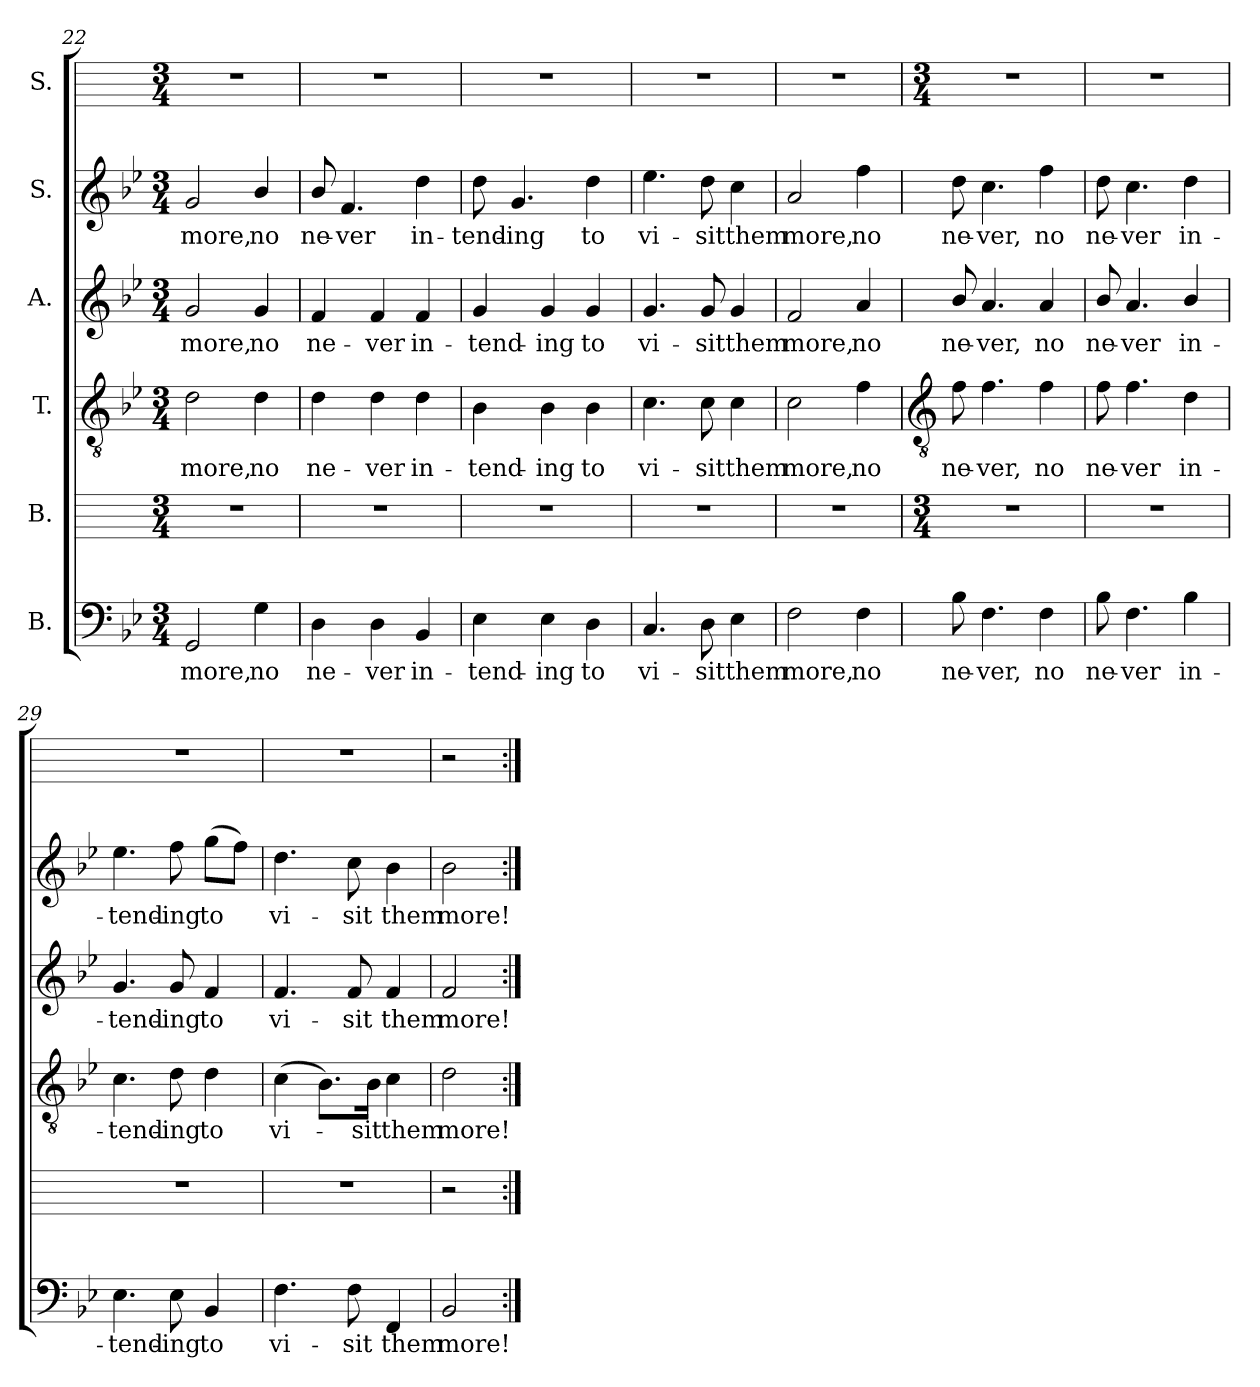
**kern	**text	**kern	**kern	**text	**kern	**text	**kern	**text	**kern
*part6	*part6	*part5	*part4	*part4	*part3	*part3	*part2	*part2	*part1
*staff6	*staff6	*staff5	*staff4	*staff4	*staff3	*staff3	*staff2	*staff2	*staff1
*I"B.	*	*I"B.	*I"T.	*	*I"A.	*	*I"S.	*	*I"S.
!!LO:LB:g=z
*clefF4	*	*	*clefGv2	*	*clefG2	*	*clefG2	*	*
*k[b-e-]	*	*	*k[b-e-]	*	*k[b-e-]	*	*k[b-e-]	*	*
*B-:	*	*	*B-:	*	*B-:	*	*B-:	*	*
*M3/4	*	*M3/4	*M3/4	*	*M3/4	*	*M3/4	*	*M3/4
=22	=22	=22	=22	=22	=22	=22	=22	=22	=22
!	!LO:LY:b	!	!	!LO:LY:b	!	!LO:LY:b	!	!LO:LY:b	!
2GG	more,	2.r	2d	more,	2g	more,	2g	more,	2.r
!	!LO:LY:b	!	!	!LO:LY:b	!	!LO:LY:b	!	!LO:LY:b	!
4G	no	.	4d	no	4g	no	4b-/	no	.
=23	=23	=23	=23	=23	=23	=23	=23	=23	=23
!	!LO:LY:b	!	!	!LO:LY:b	!	!LO:LY:b	!	!LO:LY:b	!
4D	ne-	2.r	4d	ne-	4f	ne-	8b-/	ne-	2.r
!	!	!	!	!	!	!	!	!LO:LY:b	!
.	.	.	.	.	.	.	4.f	-ver	.
!	!LO:LY:b	!	!	!LO:LY:b	!	!LO:LY:b	!	!	!
4D	-ver	.	4d	-ver	4f	-ver	.	.	.
!	!LO:LY:b	!	!	!LO:LY:b	!	!LO:LY:b	!	!LO:LY:b	!
4BB-	in-	.	4d	in-	4f	in-	4dd	in-	.
=24	=24	=24	=24	=24	=24	=24	=24	=24	=24
!	!LO:LY:b	!	!	!LO:LY:b	!	!LO:LY:b	!	!LO:LY:b	!
4E-	-tend-	2.r	4B-	-tend-	4g	-tend-	8dd	-tend-	2.r
!	!	!	!	!	!	!	!	!LO:LY:b	!
.	.	.	.	.	.	.	4.g	-ing	.
!	!LO:LY:b	!	!	!LO:LY:b	!	!LO:LY:b	!	!	!
4E-	-ing	.	4B-	-ing	4g	-ing	.	.	.
!	!LO:LY:b	!	!	!LO:LY:b	!	!LO:LY:b	!	!LO:LY:b	!
4D	to	.	4B-	to	4g	to	4dd	to	.
=25	=25	=25	=25	=25	=25	=25	=25	=25	=25
!	!LO:LY:b	!	!	!LO:LY:b	!	!LO:LY:b	!	!LO:LY:b	!
4.C	vi-	2.r	4.c	vi-	4.g	vi-	4.ee-	vi-	2.r
!	!LO:LY:b	!	!	!LO:LY:b	!	!LO:LY:b	!	!LO:LY:b	!
8D	-sit	.	8c	-sit	8g	-sit	8dd	-sit	.
!	!LO:LY:b	!	!	!LO:LY:b	!	!LO:LY:b	!	!LO:LY:b	!
4E-	them	.	4c	them	4g	them	4cc	them	.
=26	=26	=26	=26	=26	=26	=26	=26	=26	=26
!	!LO:LY:b	!	!	!LO:LY:b	!	!LO:LY:b	!	!LO:LY:b	!
2F	more,	2.r	2c	more,	2f	more,	2a	more,	2.r
!	!LO:LY:b	!	!	!LO:LY:b	!	!LO:LY:b	!	!LO:LY:b	!
4F	no	.	4f	no	4a	no	4ff	no	.
!!LO:LB:g=z
=27	=27	=27	=27	=27	=27	=27	=27	=27	=27
*	*	*	*clefGv2	*	*	*	*	*	*
*	*	*M3/4	*	*	*	*	*	*	*M3/4
!	!LO:LY:b	!	!	!LO:LY:b	!	!LO:LY:b	!	!LO:LY:b	!
8B-	ne-	2.r	8f	ne-	8b-/	ne-	8dd	ne-	2.r
!	!LO:LY:b	!	!	!LO:LY:b	!	!LO:LY:b	!	!LO:LY:b	!
4.F	-ver,	.	4.f	-ver,	4.a/	-ver,	4.cc	-ver,	.
!	!LO:LY:b	!	!	!LO:LY:b	!	!LO:LY:b	!	!LO:LY:b	!
4F	no	.	4f	no	4a/	no	4ff	no	.
=28	=28	=28	=28	=28	=28	=28	=28	=28	=28
!	!LO:LY:b	!	!	!LO:LY:b	!	!LO:LY:b	!	!LO:LY:b	!
8B-	ne-	2.r	8f	ne-	8b-/	ne-	8dd	ne-	2.r
!	!LO:LY:b	!	!	!LO:LY:b	!	!LO:LY:b	!	!LO:LY:b	!
4.F	-ver	.	4.f	-ver	4.a/	-ver	4.cc	-ver	.
!	!LO:LY:b	!	!	!LO:LY:b	!	!LO:LY:b	!	!LO:LY:b	!
4B-	in-	.	4d	in-	4b-/	in-	4dd	in-	.
=29	=29	=29	=29	=29	=29	=29	=29	=29	=29
!	!LO:LY:b	!	!	!LO:LY:b	!	!LO:LY:b	!	!LO:LY:b	!
4.E-	-tend-	2.r	4.c	-tend-	4.g	-tend-	4.ee-	-tend-	2.r
!	!LO:LY:b	!	!	!LO:LY:b	!	!LO:LY:b	!	!LO:LY:b	!
8E-	-ing	.	8d	-ing	8g	-ing	8ff	-ing	.
!	!LO:LY:b	!	!	!LO:LY:b	!	!LO:LY:b	!	!LO:LY:b	!
4BB-	to	.	4d	to	4f	to	(>8gg\L	to	.
.	.	.	.	.	.	.	8ff\J)	.	.
=30	=30	=30	=30	=30	=30	=30	=30	=30	=30
!	!LO:LY:b	!	!	!LO:LY:b	!	!LO:LY:b	!	!LO:LY:b	!
4.F	vi-	2.r	(>4c	vi-	4.f	vi-	4.dd	vi-	2.r
.	.	.	8.B-\L)	.	.	.	.	.	.
!	!LO:LY:b	!	!	!	!	!LO:LY:b	!	!LO:LY:b	!
8F	-sit	.	.	.	8f	-sit	8cc	-sit	.
!	!	!	!	!LO:LY:b	!	!	!	!	!
.	.	.	16B-\Jk	-sit	.	.	.	.	.
!	!LO:LY:b	!	!	!LO:LY:b	!	!LO:LY:b	!	!LO:LY:b	!
4FF	them	.	4c	them	4f	them	4b-	them	.
=31	=31	=31	=31	=31	=31	=31	=31	=31	=31
!	!LO:LY:b	!	!	!LO:LY:b	!	!LO:LY:b	!	!LO:LY:b	!
2BB-	more!	2r	2d	more!	2f	more!	2b-	more!	2r
=:|!	=:|!	=:|!	=:|!	=:|!	=:|!	=:|!	=:|!	=:|!	=:|!
*-	*-	*-	*-	*-	*-	*-	*-	*-	*-
